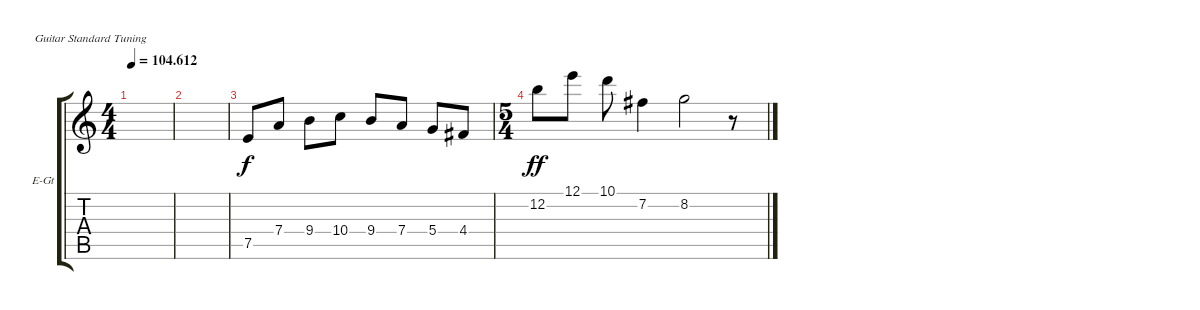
\defaultSystemsLayout 4
\bracketExtendMode groupsimilarinstruments
\firstSystemTrackNameOrientation horizontal
\otherSystemsTrackNameOrientation horizontal
\track ("Electric Guitar" "E-Gt") {instrument overdrivenguitar}
\staff {score tabs}
\tuning (E4 B3 G3 D3 A2 E2)
\ts (4 4)
\tempo
104.612
\accidentals auto
\clef g2
\ottava regular
\simile none
\ks c
|
|
7.5.8{dy f} 7.4.8 9.4.8 10.4.8 9.4.8 7.4.8 5.4.8 4.4.8 |
\ts (5 4)
12.2.8{dy ff} 12.1.8 10.1.8 7.2.4 8.2.2 r.8
